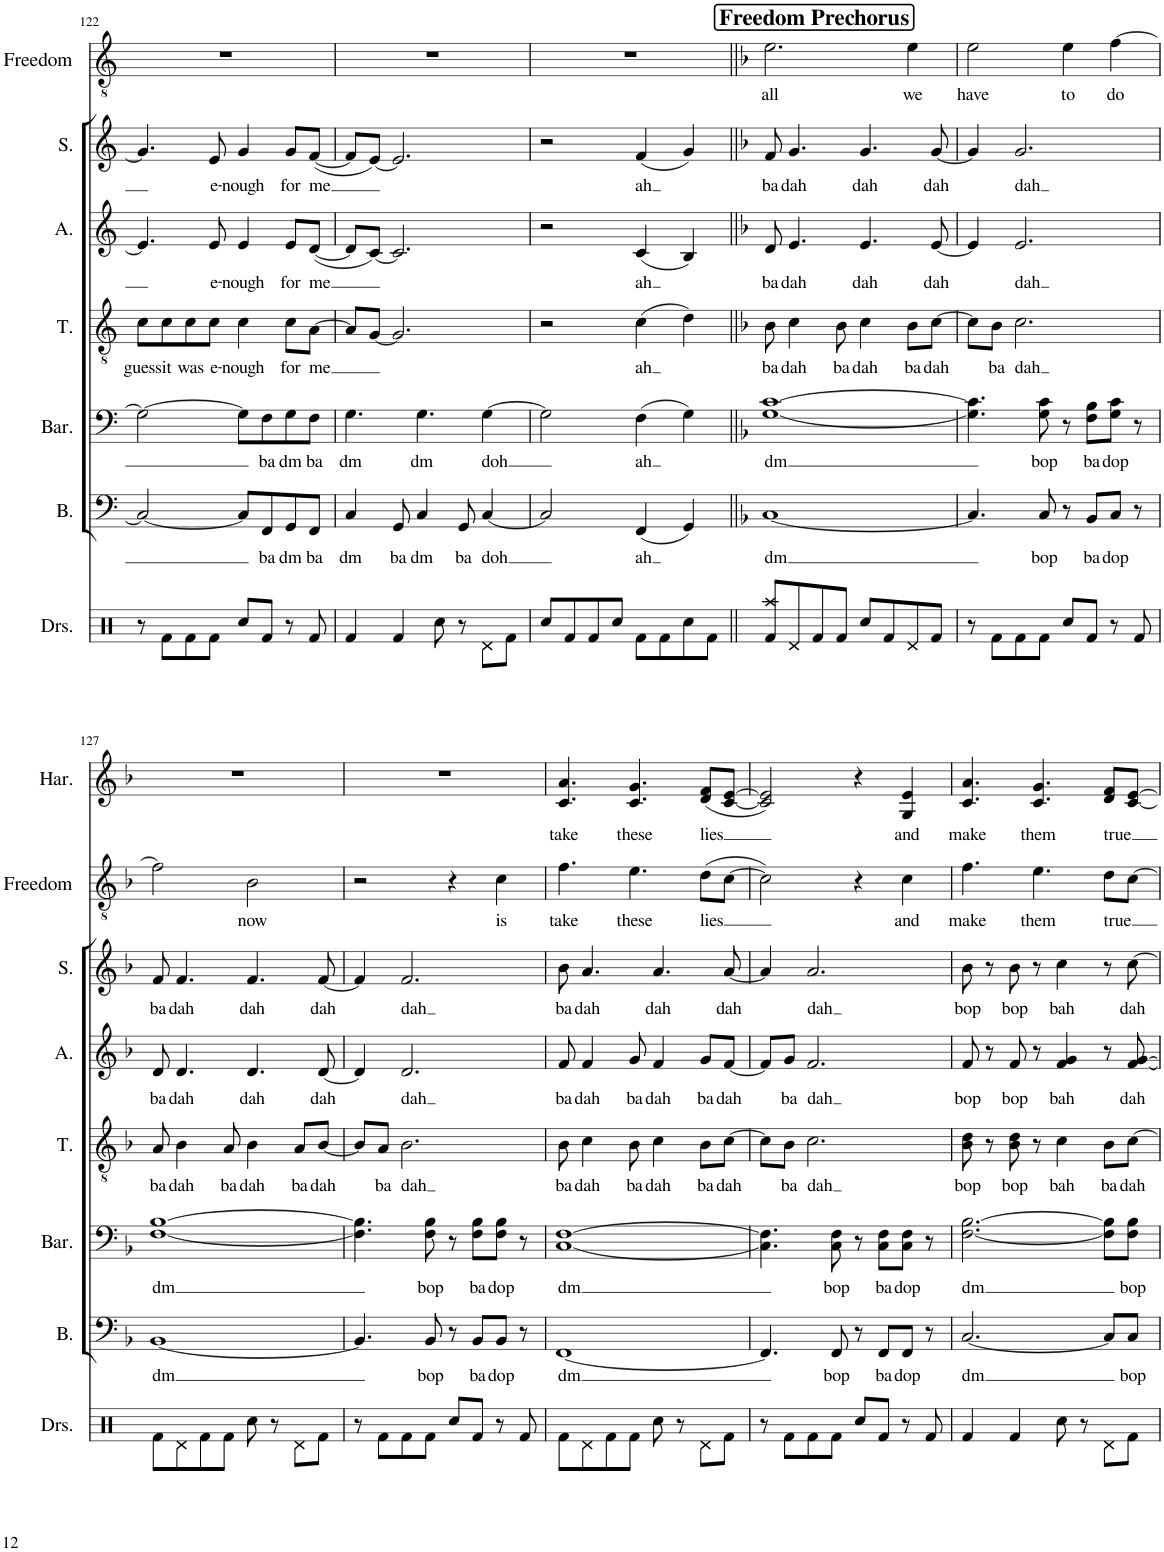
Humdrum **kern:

**kern	**text	**kern	**text	**kern	**text	**kern	**text	**kern	**text	**kern	**text	**kern	**text
*part7	*part7	*part6	*part6	*part5	*part5	*part4	*part4	*part3	*part3	*part2	*part2	*part1	*part1
*staff7	*staff7	*staff6	*staff6	*staff5	*staff5	*staff4	*staff4	*staff3	*staff3	*staff2	*staff2	*staff1	*staff1
*I"Bass	*	*I"Baritone	*	*I"Tenor	*	*I"Alto	*	*I"Soprano	*	*I"Freedom Solo	*	*I"Harmony	*
*I'B.	*	*I'Bar.	*	*I'T.	*	*I'A.	*	*I'S.	*	*I'Freedom	*	*I'Har.	*
!!LO:PB:g=z
*clefF4	*	*clefF4	*	*clefGv2	*	*clefG2	*	*clefG2	*	*clefGv2	*	*clefG2	*
*k[]	*	*k[]	*	*k[]	*	*k[]	*	*k[]	*	*k[]	*	*k[]	*
*M2/2	*	*M2/2	*	*M2/2	*	*M2/2	*	*M2/2	*	*M2/2	*	*M2/2	*
*met(c|)	*	*met(c|)	*	*met(c|)	*	*met(c|)	*	*met(c|)	*	*met(c|)	*	*met(c|)	*
=122	=122	=122	=122	=122	=122	=122	=122	=122	=122	=122	=122	=122	=122
!	!	!	!	!	!LO:LY:b	!	!	!	!	!	!	!	!
2C/_	.	2G\_	.	8c\L	guess	4.e/]	.	4.g/]	.	1r	.	1r	.
!	!	!	!	!	!LO:LY:b	!	!	!	!	!	!	!	!
.	.	.	.	8c\	it	.	.	.	.	.	.	.	.
!	!	!	!	!	!LO:LY:b	!	!	!	!	!	!	!	!
.	.	.	.	8c\	was	.	.	.	.	.	.	.	.
!	!	!	!	!	!LO:LY:b	!	!LO:LY:b	!	!LO:LY:b	!	!	!	!
.	.	.	.	8c\J	e-	8e/	e-	8e/	e-	.	.	.	.
!	!	!	!	!	!LO:LY:b	!	!LO:LY:b	!	!LO:LY:b	!	!	!	!
8C/L]	.	8G\L]	.	4c\	-nough	4e/	-nough	4g/	-nough	.	.	.	.
!	!LO:LY:b	!	!LO:LY:b	!	!	!	!	!	!	!	!	!	!
8FF/	ba	8F\	ba	.	.	.	.	.	.	.	.	.	.
!	!LO:LY:b	!	!LO:LY:b	!	!LO:LY:b	!	!LO:LY:b	!	!LO:LY:b	!	!	!	!
8GG/	dm	8G\	dm	8c\L	for	8e/L	for	8g/L	for	.	.	.	.
!	!LO:LY:b	!	!LO:LY:b	!	!LO:LY:b	!	!LO:LY:b	!	!LO:LY:b	!	!	!	!
8FF/J	ba	8F\J	ba	[8A\J	me	([8d/J	me	([8f/J	me	.	.	.	.
=123	=123	=123	=123	=123	=123	=123	=123	=123	=123	=123	=123	=123	=123
!	!LO:LY:b	!	!LO:LY:b	!	!	!	!	!	!	!	!	!	!
4C/	dm	4.G\	dm	8A/L]	.	8d/L]	.	8f/L]	.	1r	.	1r	.
.	.	.	.	[8G/J	.	[8c/J)	.	[8e/J)	.	.	.	.	.
!	!LO:LY:b	!	!	!	!	!	!	!	!	!	!	!	!
8GG/	ba	.	.	2.G/]	.	2.c/]	.	2.e/]	.	.	.	.	.
!	!LO:LY:b	!	!LO:LY:b	!	!	!	!	!	!	!	!	!	!
4C/	dm	4.G\	dm	.	.	.	.	.	.	.	.	.	.
!	!LO:LY:b	!	!	!	!	!	!	!	!	!	!	!	!
8GG/	ba	.	.	.	.	.	.	.	.	.	.	.	.
!	!LO:LY:b	!	!LO:LY:b	!	!	!	!	!	!	!	!	!	!
[4C/	doh	[4G\	doh	.	.	.	.	.	.	.	.	.	.
=124	=124	=124	=124	=124	=124	=124	=124	=124	=124	=124	=124	=124	=124
2C/]	.	2G\]	.	2r	.	2r	.	2r	.	1r	.	1r	.
!	!LO:LY:b	!	!LO:LY:b	!	!LO:LY:b	!	!LO:LY:b	!	!LO:LY:b	!	!	!	!
(4FF/	ah	(4F\	ah	(4c\	ah	(4c/	ah	(4f/	ah	.	.	.	.
4GG/)	.	4G\)	.	4d\)	.	4B/)	.	4g/)	.	.	.	.	.
=125||	=125||	=125||	=125||	=125||	=125||	=125||	=125||	=125||	=125||	=125||	=125||	=125||	=125||
*k[b-]	*	*k[b-]	*	*k[b-]	*	*k[b-]	*	*k[b-]	*	*k[b-]	*	*k[b-]	*
!	!LO:LY:b	!	!LO:LY:b	!	!LO:LY:b	!	!LO:LY:b	!	!LO:LY:b	!	!LO:LY:b	!	!
[1C	dm	[1G [1c	dm	8B-\	ba	8d/	ba	8f/	ba	2.e\	all	1r	.
!	!	!	!	!	!LO:LY:b	!	!LO:LY:b	!	!LO:LY:b	!	!	!	!
.	.	.	.	4c\	dah	4.e/	dah	4.g/	dah	.	.	.	.
!	!	!	!	!	!LO:LY:b	!	!	!	!	!	!	!	!
.	.	.	.	8B-\	ba	.	.	.	.	.	.	.	.
!	!	!	!	!	!LO:LY:b	!	!LO:LY:b	!	!LO:LY:b	!	!	!	!
.	.	.	.	4c\	dah	4.e/	dah	4.g/	dah	.	.	.	.
!	!	!	!	!	!LO:LY:b	!	!	!	!	!	!LO:LY:b	!	!
.	.	.	.	8B-\L	ba	.	.	.	.	4e\	we	.	.
!	!	!	!	!	!LO:LY:b	!	!LO:LY:b	!	!LO:LY:b	!	!	!	!
.	.	.	.	[8c\J	dah	[8e/	dah	[8g/	dah	.	.	.	.
=126	=126	=126	=126	=126	=126	=126	=126	=126	=126	=126	=126	=126	=126
!	!	!	!	!	!	!	!	!	!	!	!LO:LY:b	!	!
4.C/]	.	4.G\] 4.c\]	.	8c\L]	.	4e/]	.	4g/]	.	2e\	have	1r	.
!	!	!	!	!	!LO:LY:b	!	!	!	!	!	!	!	!
.	.	.	.	8B-\J	ba	.	.	.	.	.	.	.	.
!	!	!	!	!	!LO:LY:b	!	!LO:LY:b	!	!LO:LY:b	!	!	!	!
.	.	.	.	2.c\	dah	2.e/	dah	2.g/	dah	.	.	.	.
!	!LO:LY:b	!	!LO:LY:b	!	!	!	!	!	!	!	!	!	!
8C/	bop	8G\ 8c\	bop	.	.	.	.	.	.	.	.	.	.
!	!	!	!	!	!	!	!	!	!	!	!LO:LY:b	!	!
8r	.	8r	.	.	.	.	.	.	.	4e\	to	.	.
!	!LO:LY:b	!	!LO:LY:b	!	!	!	!	!	!	!	!	!	!
8BB-/L	ba	8F\ 8B-\L	ba	.	.	.	.	.	.	.	.	.	.
!	!LO:LY:b	!	!LO:LY:b	!	!	!	!	!	!	!	!LO:LY:b	!	!
8C/J	dop	8G\ 8c\J	dop	.	.	.	.	.	.	[4f\	do	.	.
8r	.	8r	.	.	.	.	.	.	.	.	.	.	.
!!LO:LB:g=z
=127	=127	=127	=127	=127	=127	=127	=127	=127	=127	=127	=127	=127	=127
!	!LO:LY:b	!	!LO:LY:b	!	!LO:LY:b	!	!LO:LY:b	!	!LO:LY:b	!	!	!	!
[1BB-	dm	[1F [1B-	dm	8A/	ba	8d/	ba	8f/	ba	2f\]	.	1r	.
!	!	!	!	!	!LO:LY:b	!	!LO:LY:b	!	!LO:LY:b	!	!	!	!
.	.	.	.	4B-\	dah	4.d/	dah	4.f/	dah	.	.	.	.
!	!	!	!	!	!LO:LY:b	!	!	!	!	!	!	!	!
.	.	.	.	8A/	ba	.	.	.	.	.	.	.	.
!	!	!	!	!	!LO:LY:b	!	!LO:LY:b	!	!LO:LY:b	!	!LO:LY:b	!	!
.	.	.	.	4B-\	dah	4.d/	dah	4.f/	dah	2B-\	now	.	.
!	!	!	!	!	!LO:LY:b	!	!	!	!	!	!	!	!
.	.	.	.	8A/L	ba	.	.	.	.	.	.	.	.
!	!	!	!	!	!LO:LY:b	!	!LO:LY:b	!	!LO:LY:b	!	!	!	!
.	.	.	.	[8B-/J	dah	[8d/	dah	[8f/	dah	.	.	.	.
=128	=128	=128	=128	=128	=128	=128	=128	=128	=128	=128	=128	=128	=128
4.BB-/]	.	4.F\] 4.B-\]	.	8B-/L]	.	4d/]	.	4f/]	.	2r	.	1r	.
!	!	!	!	!	!LO:LY:b	!	!	!	!	!	!	!	!
.	.	.	.	8A/J	ba	.	.	.	.	.	.	.	.
!	!	!	!	!	!LO:LY:b	!	!LO:LY:b	!	!LO:LY:b	!	!	!	!
.	.	.	.	2.B-\	dah	2.d/	dah	2.f/	dah	.	.	.	.
!	!LO:LY:b	!	!LO:LY:b	!	!	!	!	!	!	!	!	!	!
8BB-/	bop	8F\ 8B-\	bop	.	.	.	.	.	.	.	.	.	.
8r	.	8r	.	.	.	.	.	.	.	4r	.	.	.
!	!LO:LY:b	!	!LO:LY:b	!	!	!	!	!	!	!	!	!	!
8BB-/L	ba	8F\ 8B-\L	ba	.	.	.	.	.	.	.	.	.	.
!	!LO:LY:b	!	!LO:LY:b	!	!	!	!	!	!	!	!LO:LY:b	!	!
8BB-/J	dop	8F\ 8B-\J	dop	.	.	.	.	.	.	4c\	is	.	.
8r	.	8r	.	.	.	.	.	.	.	.	.	.	.
=129	=129	=129	=129	=129	=129	=129	=129	=129	=129	=129	=129	=129	=129
!	!LO:LY:b	!	!LO:LY:b	!	!LO:LY:b	!	!LO:LY:b	!	!LO:LY:b	!	!LO:LY:b	!	!LO:LY:b
[1FF	dm	[1C [1F	dm	8B-\	ba	8f/	ba	8b-\	ba	4.f\	take	4.c/ 4.a/	take
!	!	!	!	!	!LO:LY:b	!	!LO:LY:b	!	!LO:LY:b	!	!	!	!
.	.	.	.	4c\	dah	4f/	dah	4.a/	dah	.	.	.	.
!	!	!	!	!	!LO:LY:b	!	!LO:LY:b	!	!	!	!LO:LY:b	!	!LO:LY:b
.	.	.	.	8B-\	ba	8g/	ba	.	.	4.e\	these	4.c/ 4.g/	these
!	!	!	!	!	!LO:LY:b	!	!LO:LY:b	!	!LO:LY:b	!	!	!	!
.	.	.	.	4c\	dah	4f/	dah	4.a/	dah	.	.	.	.
!	!	!	!	!	!LO:LY:b	!	!LO:LY:b	!	!	!	!LO:LY:b	!	!LO:LY:b
.	.	.	.	8B-\L	ba	8g/L	ba	.	.	(8d\L	lies	(8d/ 8f/L	lies
!	!	!	!	!	!LO:LY:b	!	!LO:LY:b	!	!LO:LY:b	!	!	!	!
.	.	.	.	[8c\J	dah	[8f/J	dah	[8a/	dah	[8c\J	.	[8c/ [8e/J	.
=130	=130	=130	=130	=130	=130	=130	=130	=130	=130	=130	=130	=130	=130
4.FF/]	.	4.C\] 4.F\]	.	8c\L]	.	8f/L]	.	4a/]	.	2c\])	.	2c/] 2e/])	.
!	!	!	!	!	!LO:LY:b	!	!LO:LY:b	!	!	!	!	!	!
.	.	.	.	8B-\J	ba	8g/J	ba	.	.	.	.	.	.
!	!	!	!	!	!LO:LY:b	!	!LO:LY:b	!	!LO:LY:b	!	!	!	!
.	.	.	.	2.c\	dah	2.f/	dah	2.a/	dah	.	.	.	.
!	!LO:LY:b	!	!LO:LY:b	!	!	!	!	!	!	!	!	!	!
8FF/	bop	8C\ 8F\	bop	.	.	.	.	.	.	.	.	.	.
8r	.	8r	.	.	.	.	.	.	.	4r	.	4r	.
!	!LO:LY:b	!	!LO:LY:b	!	!	!	!	!	!	!	!	!	!
8FF/L	ba	8C\ 8F\L	ba	.	.	.	.	.	.	.	.	.	.
!	!LO:LY:b	!	!LO:LY:b	!	!	!	!	!	!	!	!LO:LY:b	!	!LO:LY:b
8FF/J	dop	8C\ 8F\J	dop	.	.	.	.	.	.	4c\	and	4G/ 4e/	and
8r	.	8r	.	.	.	.	.	.	.	.	.	.	.
=131	=131	=131	=131	=131	=131	=131	=131	=131	=131	=131	=131	=131	=131
!	!LO:LY:b	!	!LO:LY:b	!	!LO:LY:b	!	!LO:LY:b	!	!LO:LY:b	!	!LO:LY:b	!	!LO:LY:b
[2.C/	dm	[2.F\ [2.B-\	dm	8B-\ 8d\	bop	8f/	bop	8b-\	bop	4.f\	make	4.c/ 4.a/	make
.	.	.	.	8r	.	8r	.	8r	.	.	.	.	.
!	!	!	!	!	!LO:LY:b	!	!LO:LY:b	!	!LO:LY:b	!	!	!	!
.	.	.	.	8B-\ 8d\	bop	8f/	bop	8b-\	bop	.	.	.	.
!	!	!	!	!	!	!	!	!	!	!	!LO:LY:b	!	!LO:LY:b
.	.	.	.	8r	.	8r	.	8r	.	4.e\	them	4.c/ 4.g/	them
!	!	!	!	!	!LO:LY:b	!	!LO:LY:b	!	!LO:LY:b	!	!	!	!
.	.	.	.	4c\	bah	4f/ 4g/	bah	4cc\	bah	.	.	.	.
!	!	!	!	!	!LO:LY:b	!	!	!	!	!	!LO:LY:b	!	!LO:LY:b
8C/L]	.	8F\] 8B-\]L	.	8B-\L	ba	8r	.	8r	.	8d\L	true	8d/ 8f/L	true
!	!LO:LY:b	!	!LO:LY:b	!	!LO:LY:b	!	!LO:LY:b	!	!LO:LY:b	!	!	!	!
8C/J	bop	8F\ 8B-\J	bop	[8c\J	dah	[8f/ [8g/	dah	[8cc\	dah	[8c\J	.	[8c/ [8e/J	.
=	=	=	=	=	=	=	=	=	=	=	=	=	=
*-	*-	*-	*-	*-	*-	*-	*-	*-	*-	*-	*-	*-	*-
